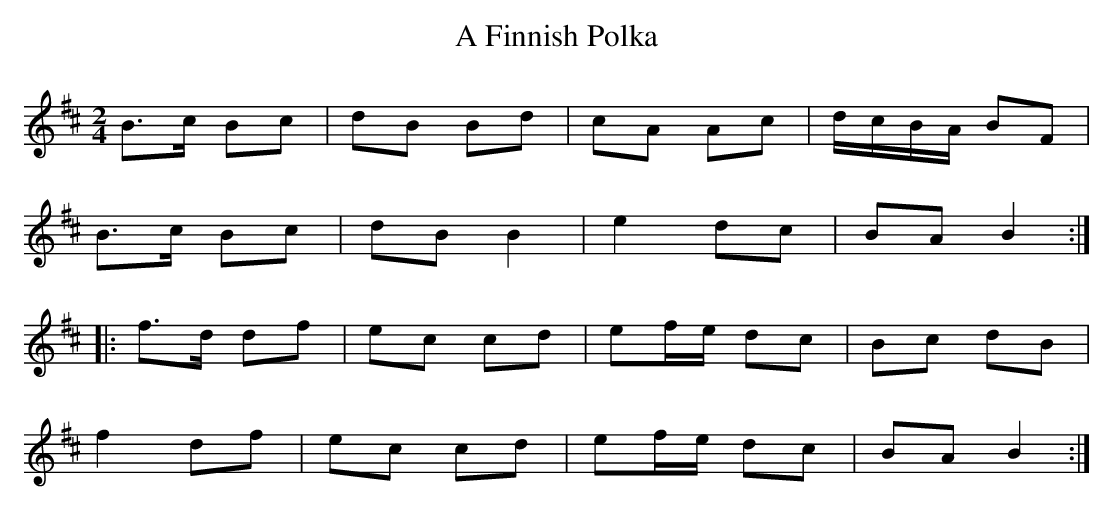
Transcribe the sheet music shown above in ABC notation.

X:1
T:A Finnish Polka
M:2/4
L:1/8
K:BMin
B>c Bc|dB Bd|cA Ac|d/2c/2B/2A/2 BF|!
B>c Bc|dB B2|e2 dc|BA B2:|!
|:f>d df|ec cd|ef/2e/2 dc|Bc dB|!
f2 df|ec cd|ef/2e/2 dc|BA B2:|]!
